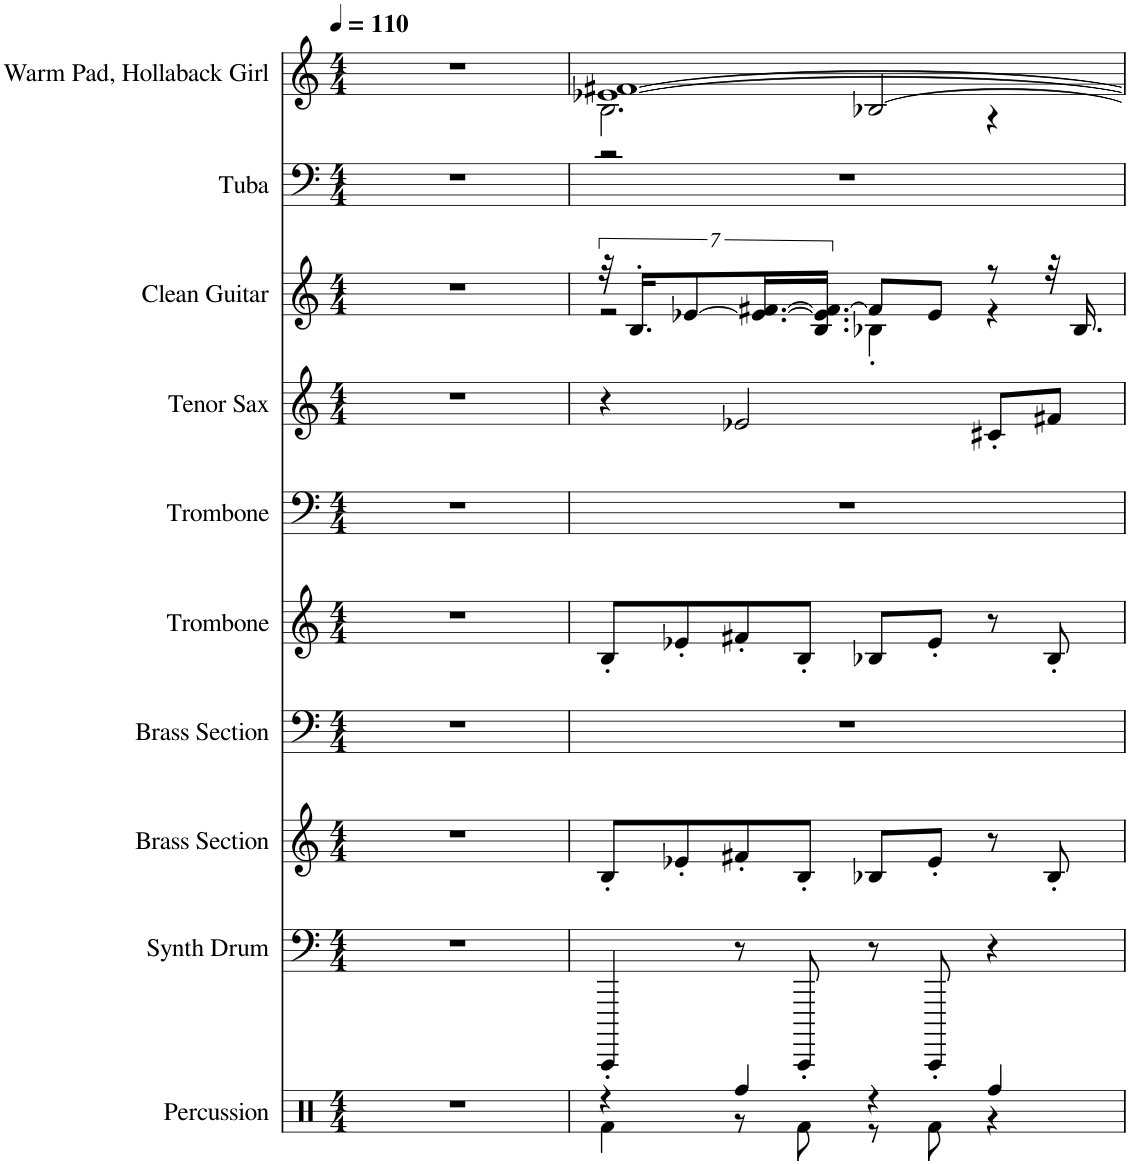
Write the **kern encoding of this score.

**kern	**kern	**kern	**kern	**kern	**kern	**kern	**kern	**kern	**kern
*part10	*part9	*part8	*part7	*part6	*part5	*part4	*part3	*part2	*part1
*staff10	*staff9	*staff8	*staff7	*staff6	*staff5	*staff4	*staff3	*staff2	*staff1
*I"Percussion	*I"Synth Drum	*I"Brass Section	*I"Brass Section	*I"Trombone	*I"Trombone	*I"Tenor Sax	*I"Clean Guitar	*I"Tuba	*I"Warm Pad, Hollaback Girl
*	*	*I'Brs	*I'Brs	*I'Trb	*I'Trb	*I'T Sax	*	*I'Tba	*
*clefX	*clefF4	*clefG2	*clefF4	*clefG2	*clefF4	*clefG2	*clefG2	*clefF4	*clefG2
*	*	*	*	*	*	*Trd8c14	*	*	*
*k[]	*k[]	*k[]	*k[]	*k[]	*k[]	*k[]	*k[]	*k[]	*k[]
*M4/4	*M4/4	*M4/4	*M4/4	*M4/4	*M4/4	*M4/4	*M4/4	*M4/4	*M4/4
*MM110	*MM110	*MM110	*MM110	*MM110	*MM110	*MM110	*MM110	*MM110	*MM110
=1	=1	=1	=1	=1	=1	=1	=1	=1	=1
1r	1r	1r	1r	1r	1r	1r	1r	1r	1r
=2	=2	=2	=2	=2	=2	=2	=2	=2	=2
*^	*	*	*	*	*	*	*^	*	*^
*	*	*	*	*	*	*	*	*	*	*	*	*^
4r	4Rf\	4CCCC'/	8B'/L	1r	8B'/L	1r	4r	28r	2r	1r	[1e-X [1f#X	2.B\	2r
.	.	.	.	.	.	.	.	14.B'/KL	.	.	.	.	.
.	.	.	8e-X'/	.	8e-X'/	.	.	.	.	.	.	.	.
.	.	.	.	.	.	.	.	[7e-X/	.	.	.	.	.
4Rff/	8r	8r	8f#X'/	.	8f#X'/	.	2e-X/	.	.	.	.	.	.
.	.	.	.	.	.	.	.	14.e-/_ [14.f#X/L	.	.	.	.	.
.	8Rf\	8CCCC'/	8B'/J	.	8B'/J	.	.	.	.	.	.	.	.
.	.	.	.	.	.	.	.	14.B/ 14.e-/] 14.f#/_JJ	.	.	.	.	.
4r	8r	8r	8B-X/L	.	8B-X/L	.	.	8f#/L]	4B-X'\	.	.	.	[2B-X/
.	8Rf\	8CCCC'/	8e-'/J	.	8e-'/J	.	.	8e-/J	.	.	.	.	.
4Rff/	4r	4r	8r	.	8r	.	8c#X'/L	8r	4r	.	.	4r	.
.	.	.	8B-'/	.	8B-'/	.	8f#X/J	32r	.	.	.	.	.
.	.	.	.	.	.	.	.	16.B-/	.	.	.	.	.
*v	*v	*	*	*	*	*	*	*v	*v	*	*v	*v	*v
=	=	=	=	=	=	=	=	=	=
*-	*-	*-	*-	*-	*-	*-	*-	*-	*-
